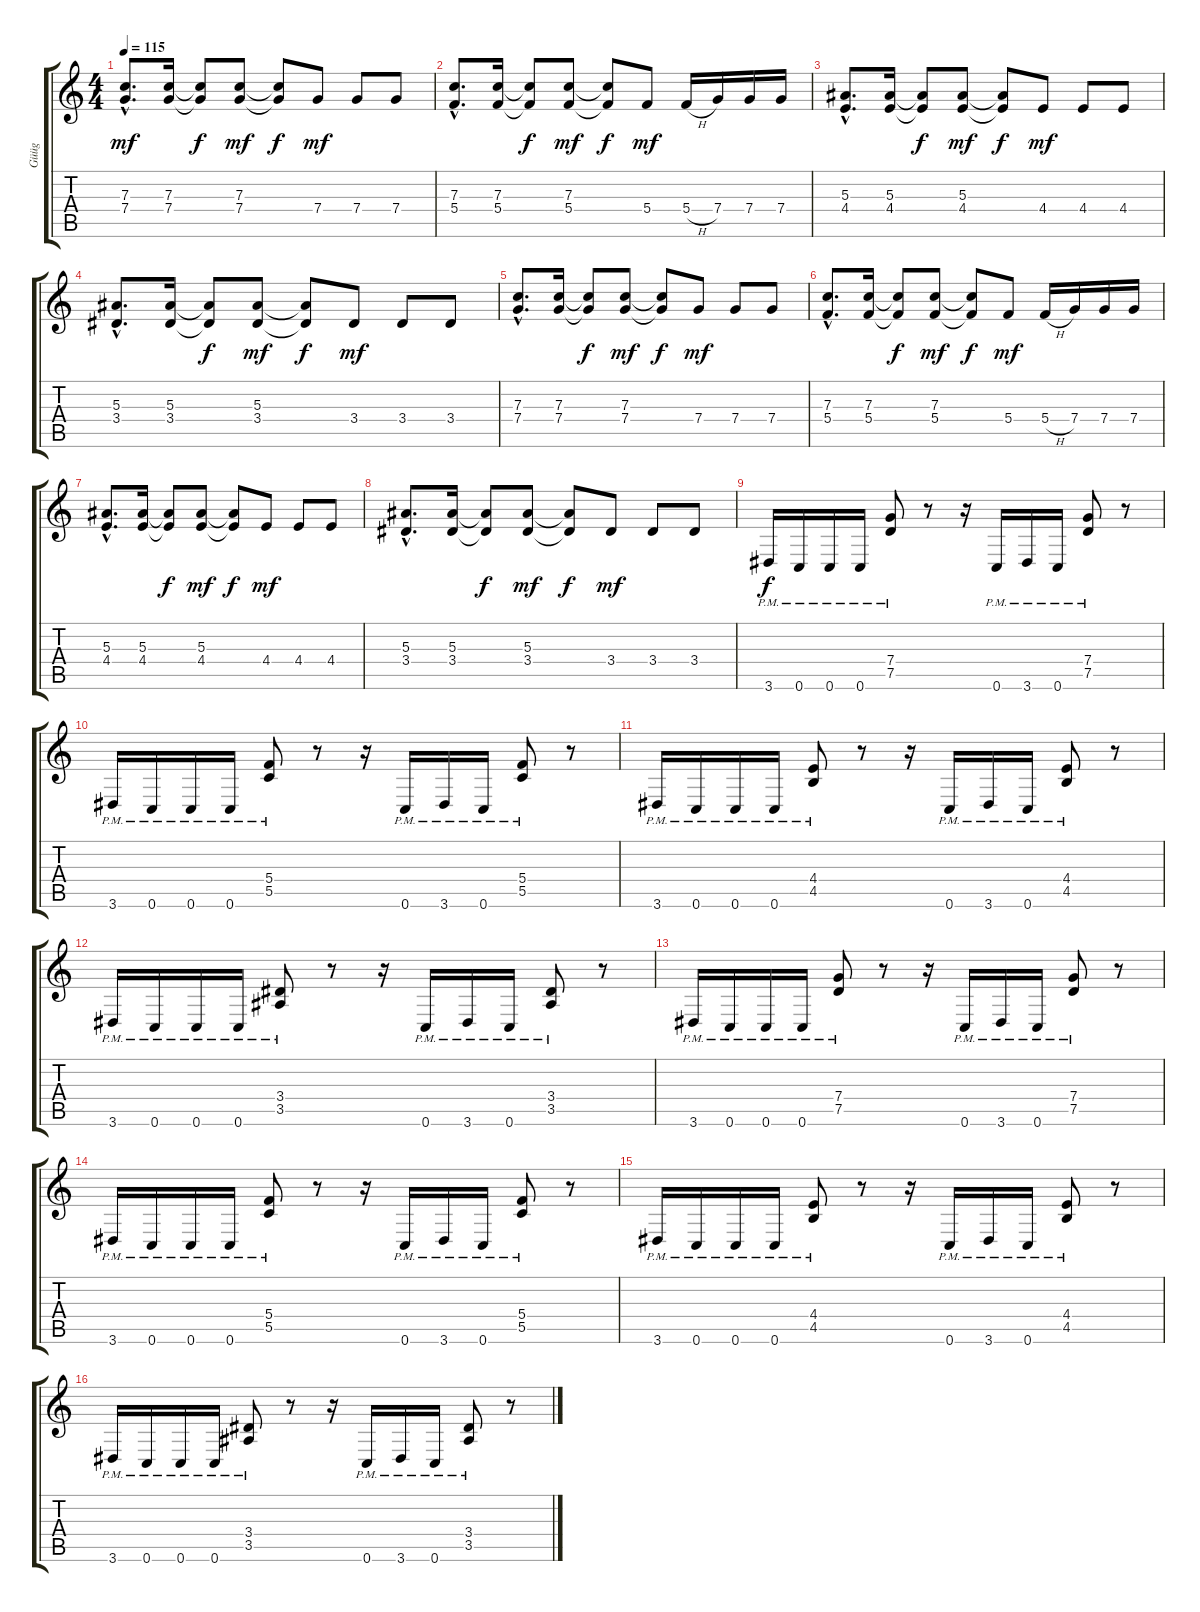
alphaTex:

\track ("Güüg" "Güüg") {instrument distortionguitar}
\staff {score tabs}
\tuning (D4 A3 F3 C3 G2 C2) {hide}
\ts (4 4)
\tempo 115
\clef g2
\ks c
(7.3{hac} 7.4{hac}).8{d dy mf} (7.3 7.4).16 (7.3{t} 7.4{t}).8{dy f} (7.3 7.4).8{dy mf} (7.3{t} 7.4{t}).8{dy f} 7.4.8{dy mf} 7.4.8 7.4.8 |
(7.3{hac} 5.4{hac}).8{d} (7.3 5.4).16 (7.3{t} 5.4{t}).8{dy f} (7.3 5.4).8{dy mf} (7.3{t} 5.4{t}).8{dy f} 5.4.8{dy mf} 5.4{h}.16 7.4.16 7.4.16 7.4.16 |
(5.3{hac} 4.4{hac}).8{d} (5.3 4.4).16 (5.3{t} 4.4{t}).8{dy f} (5.3 4.4).8{dy mf} (5.3{t} 4.4{t}).8{dy f} 4.4.8{dy mf} 4.4.8 4.4.8 |
(5.3{hac} 3.4{hac}).8{d} (5.3 3.4).16 (5.3{t} 3.4{t}).8{dy f} (5.3 3.4).8{dy mf} (5.3{t} 3.4{t}).8{dy f} 3.4.8{dy mf} 3.4.8 3.4.8 |
(7.3{hac} 7.4{hac}).8{d} (7.3 7.4).16 (7.3{t} 7.4{t}).8{dy f} (7.3 7.4).8{dy mf} (7.3{t} 7.4{t}).8{dy f} 7.4.8{dy mf} 7.4.8 7.4.8 |
(7.3{hac} 5.4{hac}).8{d} (7.3 5.4).16 (7.3{t} 5.4{t}).8{dy f} (7.3 5.4).8{dy mf} (7.3{t} 5.4{t}).8{dy f} 5.4.8{dy mf} 5.4{h}.16 7.4.16 7.4.16 7.4.16 |
(5.3{hac} 4.4{hac}).8{d} (5.3 4.4).16 (5.3{t} 4.4{t}).8{dy f} (5.3 4.4).8{dy mf} (5.3{t} 4.4{t}).8{dy f} 4.4.8{dy mf} 4.4.8 4.4.8 |
(5.3{hac} 3.4{hac}).8{d} (5.3 3.4).16 (5.3{t} 3.4{t}).8{dy f} (5.3 3.4).8{dy mf} (5.3{t} 3.4{t}).8{dy f} 3.4.8{dy mf} 3.4.8 3.4.8 |
3.6{pm}.16{dy f instrument distortionguitar} 0.6{pm}.16 0.6{pm}.16 0.6{pm}.16 (7.4{pm} 7.5{pm}).8 r.8 r.16 0.6{pm}.16 3.6{pm}.16 0.6{pm}.16 (7.4{pm} 7.5{pm}).8 r.8 |
3.6{pm}.16 0.6{pm}.16 0.6{pm}.16 0.6{pm}.16 (5.4{pm} 5.5{pm}).8 r.8 r.16 0.6{pm}.16 3.6{pm}.16 0.6{pm}.16 (5.4{pm} 5.5{pm}).8 r.8 |
3.6{pm}.16 0.6{pm}.16 0.6{pm}.16 0.6{pm}.16 (4.4{pm} 4.5{pm}).8 r.8 r.16 0.6{pm}.16 3.6{pm}.16 0.6{pm}.16 (4.4{pm} 4.5{pm}).8 r.8 |
3.6{pm}.16 0.6{pm}.16 0.6{pm}.16 0.6{pm}.16 (3.4{pm} 3.5{pm}).8 r.8 r.16 0.6{pm}.16 3.6{pm}.16 0.6{pm}.16 (3.4{pm} 3.5{pm}).8 r.8 |
3.6{pm}.16 0.6{pm}.16 0.6{pm}.16 0.6{pm}.16 (7.4{pm} 7.5{pm}).8 r.8 r.16 0.6{pm}.16 3.6{pm}.16 0.6{pm}.16 (7.4{pm} 7.5{pm}).8 r.8 |
3.6{pm}.16 0.6{pm}.16 0.6{pm}.16 0.6{pm}.16 (5.4{pm} 5.5{pm}).8 r.8 r.16 0.6{pm}.16 3.6{pm}.16 0.6{pm}.16 (5.4{pm} 5.5{pm}).8 r.8 |
3.6{pm}.16 0.6{pm}.16 0.6{pm}.16 0.6{pm}.16 (4.4{pm} 4.5{pm}).8 r.8 r.16 0.6{pm}.16 3.6{pm}.16 0.6{pm}.16 (4.4{pm} 4.5{pm}).8 r.8 |
3.6{pm}.16 0.6{pm}.16 0.6{pm}.16 0.6{pm}.16 (3.4{pm} 3.5{pm}).8 r.8 r.16 0.6{pm}.16 3.6{pm}.16 0.6{pm}.16 (3.4{pm} 3.5{pm}).8 r.8
